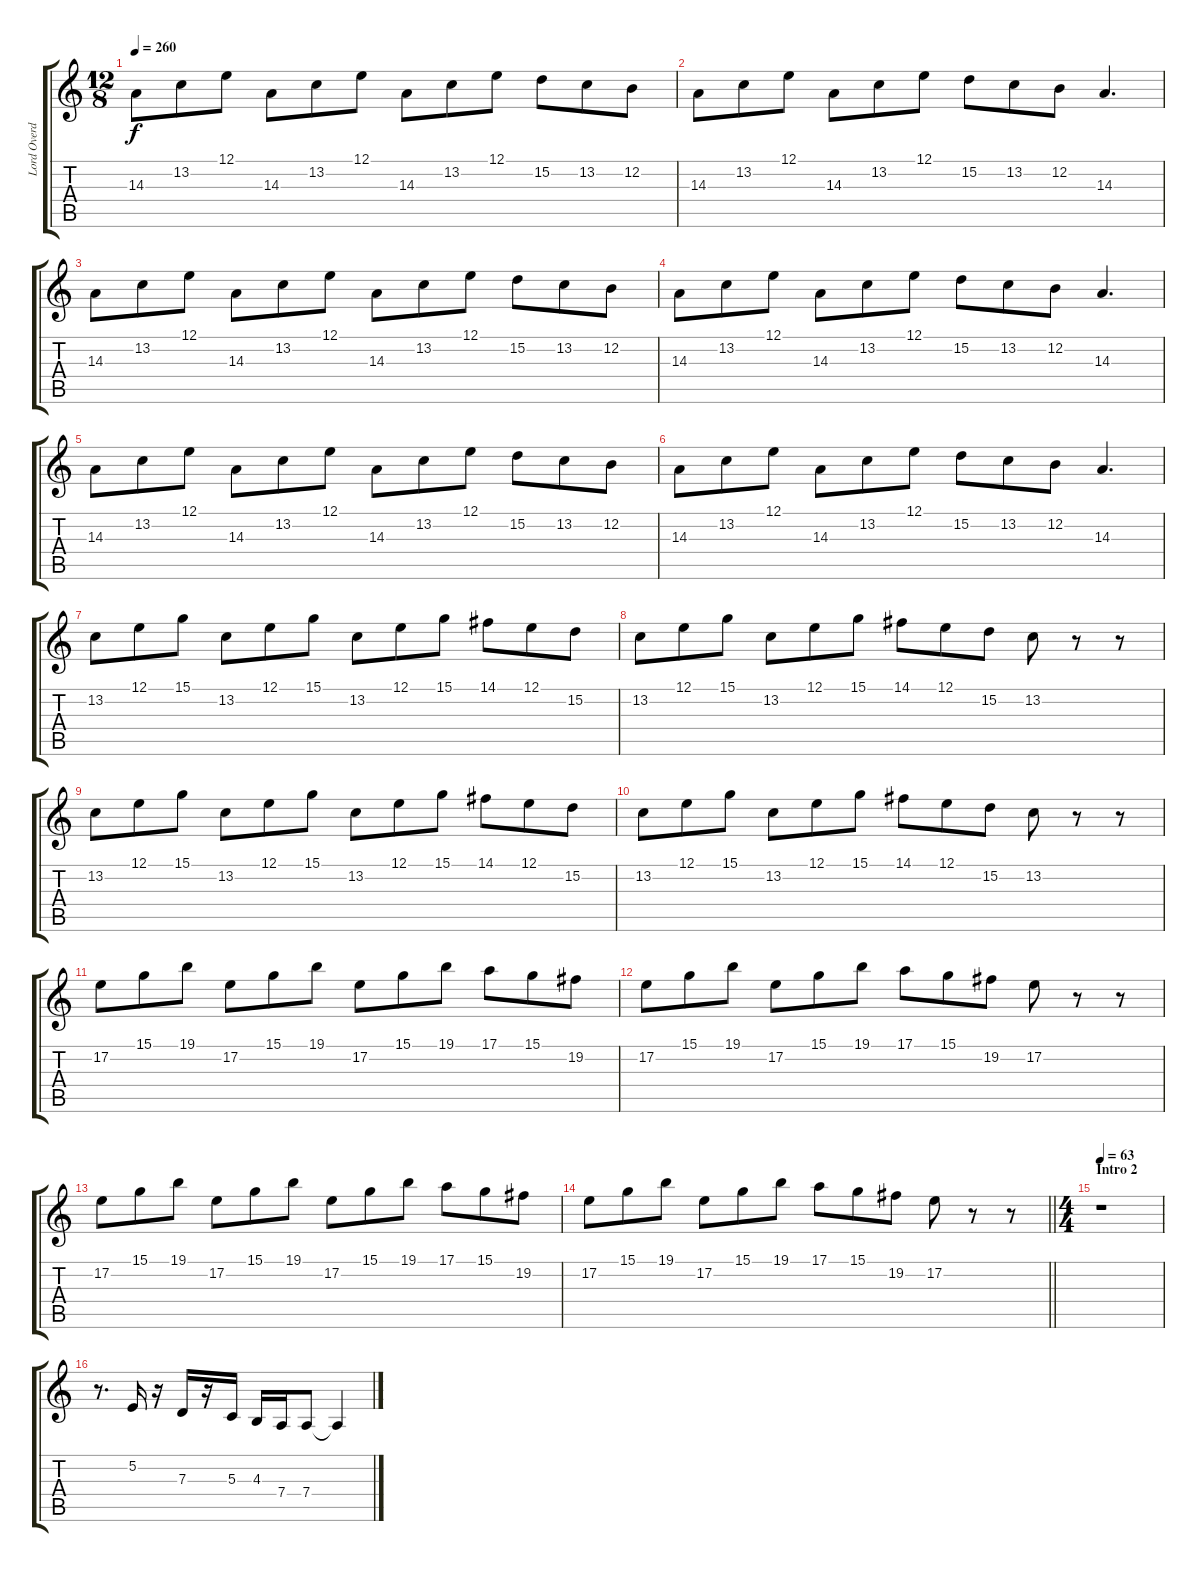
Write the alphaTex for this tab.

\track ("Lord Overdub" "Lord Overd") {instrument drawbarorgan}
\staff {score tabs}
\tuning (E4 B3 G3 D3 A2 E2) {hide}
\ts (12 8)
\tempo 260
\clef g2
\ks c
14.3.8{dy f} 13.2.8 12.1.8 14.3.8 13.2.8 12.1.8 14.3.8 13.2.8 12.1.8 15.2.8 13.2.8 12.2.8 |
14.3.8 13.2.8 12.1.8 14.3.8 13.2.8 12.1.8 15.2.8 13.2.8 12.2.8 14.3.4{d} |
14.3.8 13.2.8 12.1.8 14.3.8 13.2.8 12.1.8 14.3.8 13.2.8 12.1.8 15.2.8 13.2.8 12.2.8 |
14.3.8 13.2.8 12.1.8 14.3.8 13.2.8 12.1.8 15.2.8 13.2.8 12.2.8 14.3.4{d} |
14.3.8 13.2.8 12.1.8 14.3.8 13.2.8 12.1.8 14.3.8 13.2.8 12.1.8 15.2.8 13.2.8 12.2.8 |
14.3.8 13.2.8 12.1.8 14.3.8 13.2.8 12.1.8 15.2.8 13.2.8 12.2.8 14.3.4{d} |
13.2.8 12.1.8 15.1.8 13.2.8 12.1.8 15.1.8 13.2.8 12.1.8 15.1.8 14.1.8 12.1.8 15.2.8 |
13.2.8 12.1.8 15.1.8 13.2.8 12.1.8 15.1.8 14.1.8 12.1.8 15.2.8 13.2.8 r.8 r.8 |
13.2.8 12.1.8 15.1.8 13.2.8 12.1.8 15.1.8 13.2.8 12.1.8 15.1.8 14.1.8 12.1.8 15.2.8 |
13.2.8 12.1.8 15.1.8 13.2.8 12.1.8 15.1.8 14.1.8 12.1.8 15.2.8 13.2.8 r.8 r.8 |
17.2.8 15.1.8 19.1.8 17.2.8 15.1.8 19.1.8 17.2.8 15.1.8 19.1.8 17.1.8 15.1.8 19.2.8 |
17.2.8 15.1.8 19.1.8 17.2.8 15.1.8 19.1.8 17.1.8 15.1.8 19.2.8 17.2.8 r.8 r.8 |
17.2.8 15.1.8 19.1.8 17.2.8 15.1.8 19.1.8 17.2.8 15.1.8 19.1.8 17.1.8 15.1.8 19.2.8 |
\barLineRight lightlight
17.2.8 15.1.8 19.1.8 17.2.8 15.1.8 19.1.8 17.1.8 15.1.8 19.2.8 17.2.8 r.8 r.8 |
\ts (4 4)
\section ("" "Intro 2")
\tempo 63
r.1 |
r.8{d} 5.2.16 r.16 7.3.16 r.16 5.3.16 4.3.16 7.4.16 7.4.8 7.4{t}.4
